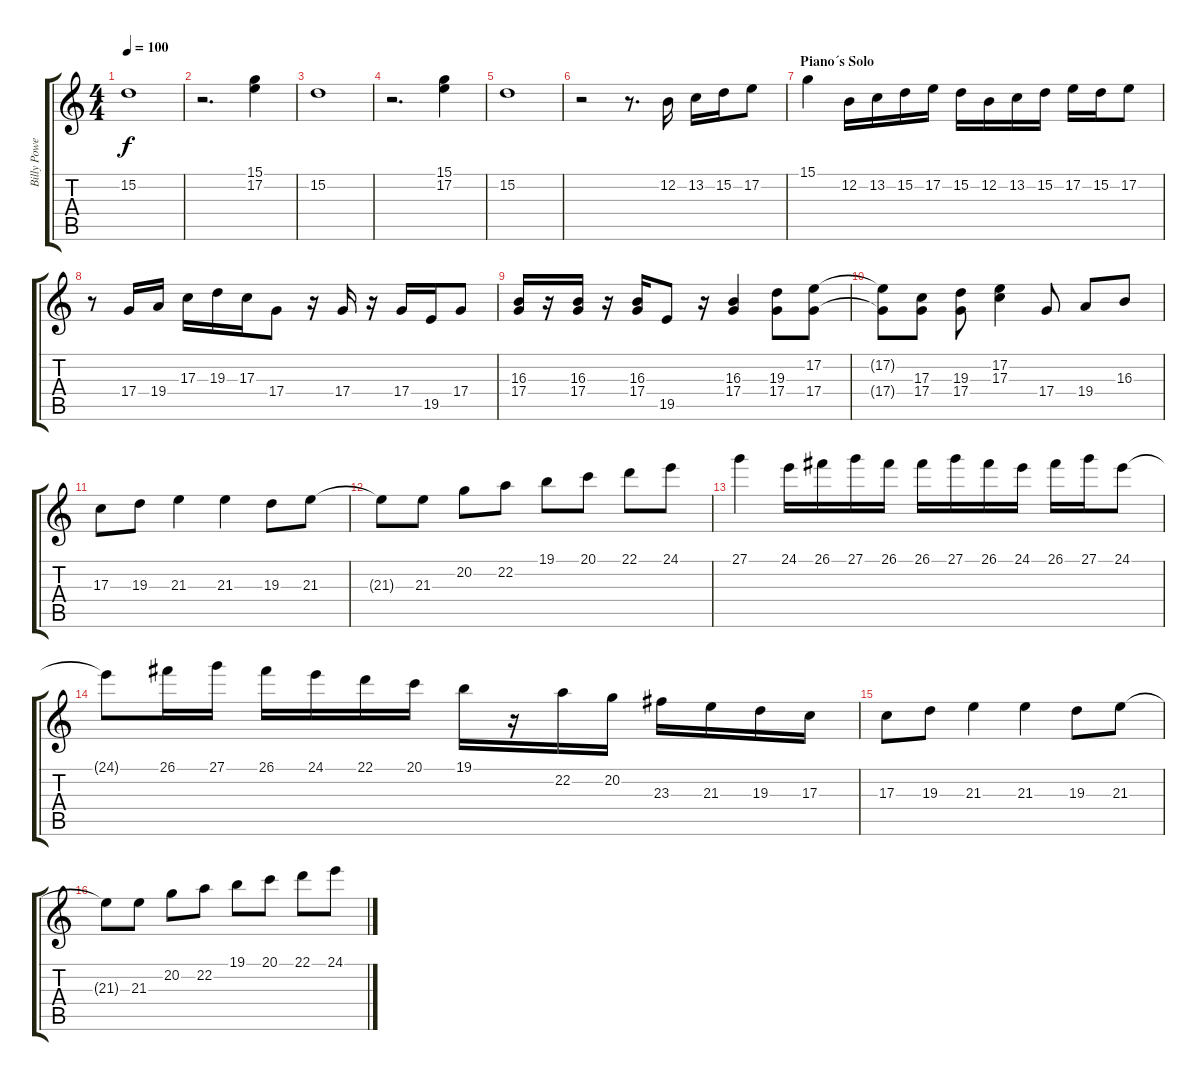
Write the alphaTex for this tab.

\track ("Billy Powell " "Billy Powe") {instrument brightacousticpiano}
\staff {score tabs}
\tuning (E4 B3 G3 D3 A2 E2) {hide}
\ts (4 4)
\tempo 100
\clef g2
\ks c
15.2.1{dy f} |
r.2{d} (15.1 17.2).4 |
15.2.1 |
r.2{d} (15.1 17.2).4 |
15.2.1 |
r.2 r.8{d} 12.2.16 13.2.16 15.2.16 17.2.8 |
\section ("" "Piano´s Solo")
15.1.4 12.2.16 13.2.16 15.2.16 17.2.16 15.2.16 12.2.16 13.2.16 15.2.16 17.2.16 15.2.16 17.2.8 |
r.8 17.4.16 19.4.16 17.3.16 19.3.16 17.3.16 17.4.8 r.16 17.4.16 r.16 17.4.16 19.5.16 17.4.8 |
(16.3 17.4).16 r.16 (16.3 17.4).16 r.16 (16.3 17.4).16 19.5.8 r.16 (16.3 17.4).4 (19.3 17.4).8 (17.2 17.4).8 |
(17.2{t} 17.4{t}).8 (17.3 17.4).8 (19.3 17.4).8 (17.2 17.3).4 17.4.8 19.4.8 16.3.8 |
17.3.8 19.3.8 21.3.4 21.3.4 19.3.8 21.3.8 |
21.3{t}.8 21.3.8 20.2.8 22.2.8 19.1.8 20.1.8 22.1.8 24.1.8 |
27.1.4 24.1.16 26.1.16 27.1.16 26.1.16 26.1.16 27.1.16 26.1.16 24.1.16 26.1.16 27.1.16 24.1.8 |
24.1{t}.8 26.1.16 27.1.16 26.1.16 24.1.16 22.1.16 20.1.16 19.1.16 r.16 22.2.16 20.2.16 23.3.16 21.3.16 19.3.16 17.3.16 |
17.3.8 19.3.8 21.3.4 21.3.4 19.3.8 21.3.8 |
21.3{t}.8 21.3.8 20.2.8 22.2.8 19.1.8 20.1.8 22.1.8 24.1.8
